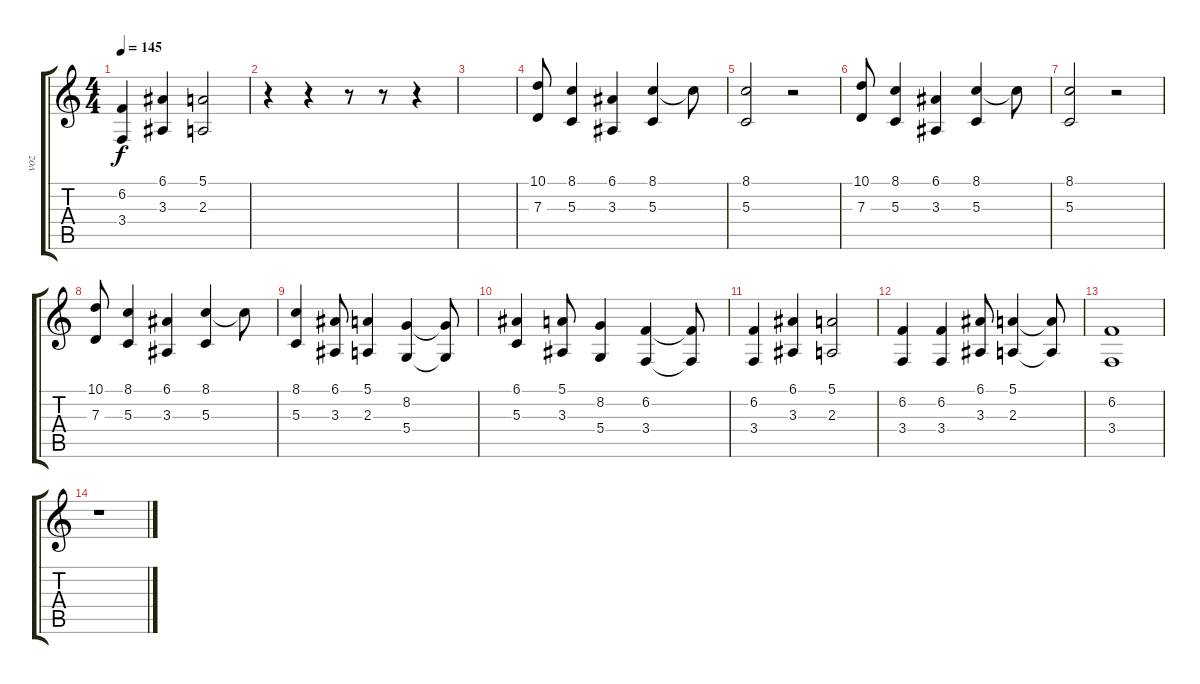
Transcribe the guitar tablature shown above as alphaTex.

\track ("voz" "voz") {instrument lead6voice}
\staff {score tabs}
\tuning (E4 B3 G3 D3 A2 E2) {hide}
\ts (4 4)
\tempo 145
\clef g2
\ks c
(6.2 3.4).4{dy f} (6.1 3.3).4 (5.1 2.3).2 |
r.4 r.4 r.8 r.8 r.4 |
|
(10.1 7.3).8 (8.1 5.3).4 (6.1 3.3).4 (8.1 5.3).4 8.1{t}.8 |
(8.1 5.3).2 r.2 |
(10.1 7.3).8 (8.1 5.3).4 (6.1 3.3).4 (8.1 5.3).4 8.1{t}.8 |
(8.1 5.3).2 r.2 |
(10.1 7.3).8 (8.1 5.3).4 (6.1 3.3).4 (8.1 5.3).4 8.1{t}.8 |
(8.1 5.3).4 (6.1 3.3).8 (5.1 2.3).4 (8.2 5.4).4 (8.2{t} 5.4{t}).8 |
(6.1 5.3).4 (5.1 3.3).8 (8.2 5.4).4 (6.2 3.4).4 (6.2{t} 3.4{t}).8 |
(6.2 3.4).4 (6.1 3.3).4 (5.1 2.3).2 |
(6.2 3.4).4 (6.2 3.4).4 (6.1 3.3).8 (5.1 2.3).4 (5.1{t} 2.3{t}).8 |
(6.2 3.4).1 |
r.1
